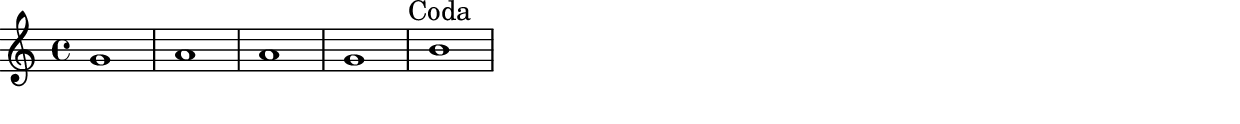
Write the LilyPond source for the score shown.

%% Generated by lilypond-book
%% Options: [exampleindent=10.16\mm,indent=0\mm,line-width=160\mm,paper-height=845.047\pt,paper-width=597.508\pt,papersize='(cons (* 597.508 pt) (* 845.047 pt))]
\include "lilypond-book-preamble.ly"


% ****************************************************************
% Start cut-&-pastable-section
% ****************************************************************

#(ly:set-option 'eps-box-padding 3.000000)



\paper {
  #(set-paper-size '(cons (* 597.508 pt) (* 845.047 pt)))
  indent = 0\mm
  line-width = 160\mm
  % offset the left padding, also add 1mm as lilypond creates cropped
  % images with a little space on the right
  line-width = #(- line-width (* mm  3.000000) (* mm 1))
}

\layout {
  
}




% ****************************************************************
% ly snippet:
% ****************************************************************
\sourcefilename "/lilypond-2.25.15/input/regression/repeat-dc-al-coda.ly"
\sourcefileline 0
\version "2.23.6"

#(ly:set-option 'warning-as-error #t)

\header {
  texidoc="This tests @emph{D.C. al Coda} form and how it unfolds."
}

piece = \new Voice \fixed c' {
  \repeat segno 2 {
    g1
    \alternative {
      { a1 | a }
      <>
    }
  }
  \sectionLabel "Coda"
  b1
}


\new Score {
  \new Staff \with { instrumentName = "default" } \piece
}

\new Score \with {
  dalSegnoTextFormatter = #format-dal-segno-text-brief
} {
  \new Staff \with { instrumentName = "brief" } \piece
}

\new Score {
  \new Staff \with { instrumentName = "unfolded" } \unfoldRepeats \piece
}



% ****************************************************************
% end ly snippet
% ****************************************************************
